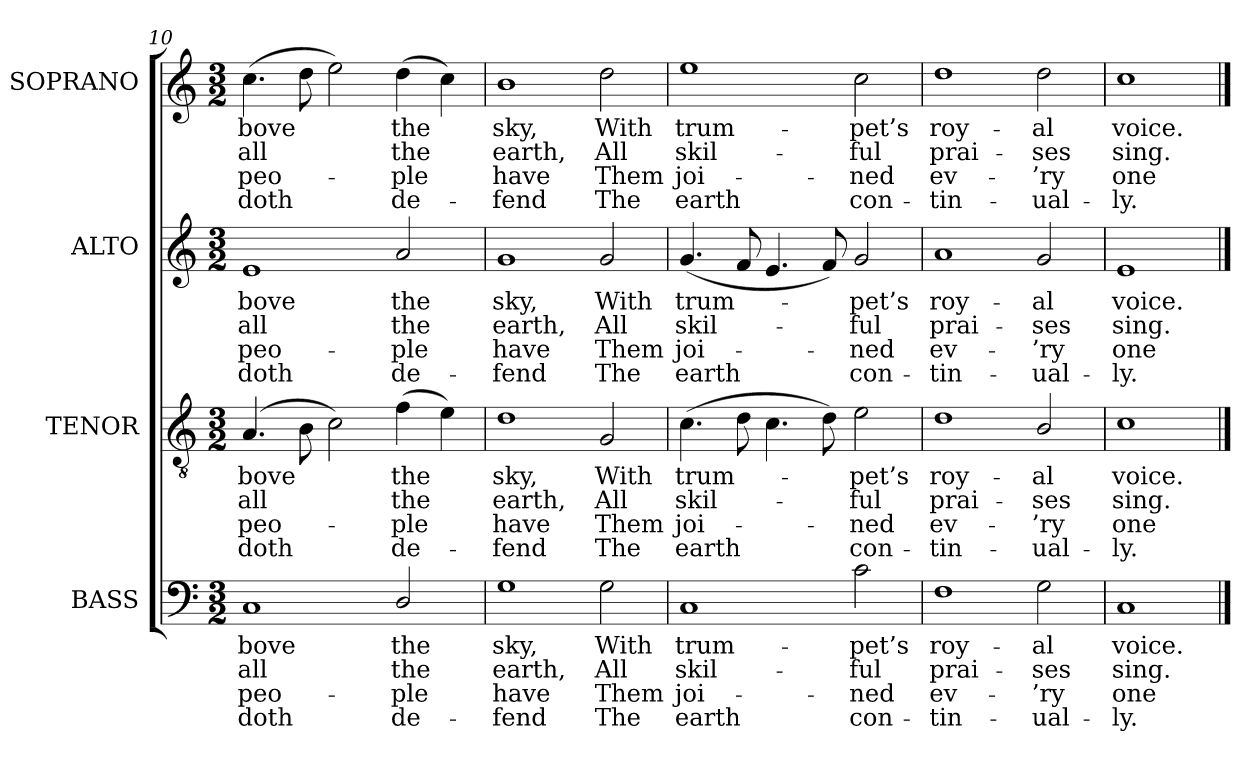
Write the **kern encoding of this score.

**kern	**text	**text	**text	**text	**kern	**text	**text	**text	**text	**kern	**text	**text	**text	**text	**kern	**text	**text	**text	**text
*part4	*part4	*part4	*part4	*part4	*part3	*part3	*part3	*part3	*part3	*part2	*part2	*part2	*part2	*part2	*part1	*part1	*part1	*part1	*part1
*staff4	*staff4	*staff4	*staff4	*staff4	*staff3	*staff3	*staff3	*staff3	*staff3	*staff2	*staff2	*staff2	*staff2	*staff2	*staff1	*staff1	*staff1	*staff1	*staff1
*I"BASS	*	*	*	*	*I"TENOR	*	*	*	*	*I"ALTO	*	*	*	*	*I"SOPRANO	*	*	*	*
*I'B.	*	*	*	*	*I'T.	*	*	*	*	*I'A.	*	*	*	*	*I'S.	*	*	*	*
*clefF4	*	*	*	*	*clefGv2	*	*	*	*	*clefG2	*	*	*	*	*clefG2	*	*	*	*
*	*	*	*	*	*ITrd7c12	*	*	*	*	*	*	*	*	*	*	*	*	*	*
*k[]	*	*	*	*	*k[]	*	*	*	*	*k[]	*	*	*	*	*k[]	*	*	*	*
*a:	*	*	*	*	*a:	*	*	*	*	*a:	*	*	*	*	*a:	*	*	*	*
*M3/2	*	*	*	*	*M3/2	*	*	*	*	*M3/2	*	*	*	*	*M3/2	*	*	*	*
=10	=10	=10	=10	=10	=10	=10	=10	=10	=10	=10	=10	=10	=10	=10	=10	=10	=10	=10	=10
!	!LO:LY:b:color=#000000	!LO:LY:b:color=#000000	!LO:LY:b:color=#000000	!LO:LY:b:color=#000000	!	!	!	!	!	!	!	!	!	!	!	!	!	!	!
!	!	!	!	!	!	!LO:LY:b:color=#000000	!LO:LY:b:color=#000000	!LO:LY:b:color=#000000	!LO:LY:b:color=#000000	!	!	!	!	!	!	!	!	!	!
!	!	!	!	!	!	!	!	!	!	!	!LO:LY:b:color=#000000	!LO:LY:b:color=#000000	!LO:LY:b:color=#000000	!LO:LY:b:color=#000000	!	!	!	!	!
!	!	!	!	!	!	!	!	!	!	!	!	!	!	!	!	!LO:LY:b:color=#000000	!LO:LY:b:color=#000000	!LO:LY:b:color=#000000	!LO:LY:b:color=#000000
1Ci	-bove	all	peo-	-doth	(4.AAi/	-bove	all	peo-	-doth	1ei	-bove	all	peo-	-doth	(4.cci\	-bove	all	peo-	-doth
.	.	.	.	.	8BBi\	.	.	.	.	.	.	.	.	.	8ddi\	.	.	.	.
.	.	.	.	.	2Ci\)	.	.	.	.	.	.	.	.	.	2eei\)	.	.	.	.
!	!LO:LY:b:color=#000000	!LO:LY:b:color=#000000	!LO:LY:b:color=#000000	!LO:LY:b:color=#000000	!	!	!	!	!	!	!	!	!	!	!	!	!	!	!
!	!	!	!	!	!	!LO:LY:b:color=#000000	!LO:LY:b:color=#000000	!LO:LY:b:color=#000000	!LO:LY:b:color=#000000	!	!	!	!	!	!	!	!	!	!
!	!	!	!	!	!	!	!	!	!	!	!LO:LY:b:color=#000000	!LO:LY:b:color=#000000	!LO:LY:b:color=#000000	!LO:LY:b:color=#000000	!	!	!	!	!
!	!	!	!	!	!	!	!	!	!	!	!	!	!	!	!	!LO:LY:b:color=#000000	!LO:LY:b:color=#000000	!LO:LY:b:color=#000000	!LO:LY:b:color=#000000
2Di/	the	the	ple	de-	(4Fi\	the	the	ple	de-	2ai/	the	the	ple	de-	(4ddi\	the	the	ple	de-
.	.	.	.	.	4Ei\)	.	.	.	.	.	.	.	.	.	4cci\)	.	.	.	.
=11	=11	=11	=11	=11	=11	=11	=11	=11	=11	=11	=11	=11	=11	=11	=11	=11	=11	=11	=11
!	!LO:LY:b:color=#000000	!LO:LY:b:color=#000000	!LO:LY:b:color=#000000	!LO:LY:b:color=#000000	!	!	!	!	!	!	!	!	!	!	!	!	!	!	!
!	!	!	!	!	!	!LO:LY:b:color=#000000	!LO:LY:b:color=#000000	!LO:LY:b:color=#000000	!LO:LY:b:color=#000000	!	!	!	!	!	!	!	!	!	!
!	!	!	!	!	!	!	!	!	!	!	!LO:LY:b:color=#000000	!LO:LY:b:color=#000000	!LO:LY:b:color=#000000	!LO:LY:b:color=#000000	!	!	!	!	!
!	!	!	!	!	!	!	!	!	!	!	!	!	!	!	!	!LO:LY:b:color=#000000	!LO:LY:b:color=#000000	!LO:LY:b:color=#000000	!LO:LY:b:color=#000000
1Gi	sky,	earth,	-have	fend	1Di	sky,	earth,	-have	fend	1gi	sky,	earth,	-have	fend	1bi	sky,	earth,	-have	fend
!	!LO:LY:b:color=#000000	!LO:LY:b:color=#000000	!LO:LY:b:color=#000000	!LO:LY:b:color=#000000	!	!	!	!	!	!	!	!	!	!	!	!	!	!	!
!	!	!	!	!	!	!LO:LY:b:color=#000000	!LO:LY:b:color=#000000	!LO:LY:b:color=#000000	!LO:LY:b:color=#000000	!	!	!	!	!	!	!	!	!	!
!	!	!	!	!	!	!	!	!	!	!	!LO:LY:b:color=#000000	!LO:LY:b:color=#000000	!LO:LY:b:color=#000000	!LO:LY:b:color=#000000	!	!	!	!	!
!	!	!	!	!	!	!	!	!	!	!	!	!	!	!	!	!LO:LY:b:color=#000000	!LO:LY:b:color=#000000	!LO:LY:b:color=#000000	!LO:LY:b:color=#000000
2Gi\	With	All	Them	The	2GGi/	With	All	Them	The	2gi/	With	All	Them	The	2ddi\	With	All	Them	The
=12	=12	=12	=12	=12	=12	=12	=12	=12	=12	=12	=12	=12	=12	=12	=12	=12	=12	=12	=12
!	!LO:LY:b:color=#000000	!LO:LY:b:color=#000000	!LO:LY:b:color=#000000	!LO:LY:b:color=#000000	!	!	!	!	!	!	!	!	!	!	!	!	!	!	!
!	!	!	!	!	!	!LO:LY:b:color=#000000	!LO:LY:b:color=#000000	!LO:LY:b:color=#000000	!LO:LY:b:color=#000000	!	!	!	!	!	!	!	!	!	!
!	!	!	!	!	!	!	!	!	!	!	!LO:LY:b:color=#000000	!LO:LY:b:color=#000000	!LO:LY:b:color=#000000	!LO:LY:b:color=#000000	!	!	!	!	!
!	!	!	!	!	!	!	!	!	!	!	!	!	!	!	!	!LO:LY:b:color=#000000	!LO:LY:b:color=#000000	!LO:LY:b:color=#000000	!LO:LY:b:color=#000000
1Ci	trum-	skil-	joi-	-earth	(4.Ci\	trum-	skil-	joi-	-earth	(4.gi/	trum-	skil-	joi-	-earth	1eei	trum-	skil-	joi-	-earth
.	.	.	.	.	8Di\	.	.	.	.	8fi/	.	.	.	.	.	.	.	.	.
.	.	.	.	.	4.Ci\	.	.	.	.	4.ei/	.	.	.	.	.	.	.	.	.
.	.	.	.	.	8Di\)	.	.	.	.	8fi/)	.	.	.	.	.	.	.	.	.
!	!LO:LY:b:color=#000000	!LO:LY:b:color=#000000	!LO:LY:b:color=#000000	!LO:LY:b:color=#000000	!	!	!	!	!	!	!	!	!	!	!	!	!	!	!
!	!	!	!	!	!	!LO:LY:b:color=#000000	!LO:LY:b:color=#000000	!LO:LY:b:color=#000000	!LO:LY:b:color=#000000	!	!	!	!	!	!	!	!	!	!
!	!	!	!	!	!	!	!	!	!	!	!LO:LY:b:color=#000000	!LO:LY:b:color=#000000	!LO:LY:b:color=#000000	!LO:LY:b:color=#000000	!	!	!	!	!
!	!	!	!	!	!	!	!	!	!	!	!	!	!	!	!	!LO:LY:b:color=#000000	!LO:LY:b:color=#000000	!LO:LY:b:color=#000000	!LO:LY:b:color=#000000
2ci\	-pet’s	-ful	ned	con-	2Ei\	-pet’s	-ful	ned	con-	2gi/	-pet’s	-ful	ned	con-	2cci\	-pet’s	-ful	ned	con-
=13	=13	=13	=13	=13	=13	=13	=13	=13	=13	=13	=13	=13	=13	=13	=13	=13	=13	=13	=13
!	!LO:LY:b:color=#000000	!LO:LY:b:color=#000000	!LO:LY:b:color=#000000	!LO:LY:b:color=#000000	!	!	!	!	!	!	!	!	!	!	!	!	!	!	!
!	!	!	!	!	!	!LO:LY:b:color=#000000	!LO:LY:b:color=#000000	!LO:LY:b:color=#000000	!LO:LY:b:color=#000000	!	!	!	!	!	!	!	!	!	!
!	!	!	!	!	!	!	!	!	!	!	!LO:LY:b:color=#000000	!LO:LY:b:color=#000000	!LO:LY:b:color=#000000	!LO:LY:b:color=#000000	!	!	!	!	!
!	!	!	!	!	!	!	!	!	!	!	!	!	!	!	!	!LO:LY:b:color=#000000	!LO:LY:b:color=#000000	!LO:LY:b:color=#000000	!LO:LY:b:color=#000000
1Fi	roy-	prai-	-ev-	-tin-	1Di	roy-	prai-	-ev-	-tin-	1ai	roy-	prai-	-ev-	-tin-	1ddi	roy-	prai-	-ev-	-tin-
!	!LO:LY:b:color=#000000	!LO:LY:b:color=#000000	!LO:LY:b:color=#000000	!LO:LY:b:color=#000000	!	!	!	!	!	!	!	!	!	!	!	!	!	!	!
!	!	!	!	!	!	!LO:LY:b:color=#000000	!LO:LY:b:color=#000000	!LO:LY:b:color=#000000	!LO:LY:b:color=#000000	!	!	!	!	!	!	!	!	!	!
!	!	!	!	!	!	!	!	!	!	!	!LO:LY:b:color=#000000	!LO:LY:b:color=#000000	!LO:LY:b:color=#000000	!LO:LY:b:color=#000000	!	!	!	!	!
!	!	!	!	!	!	!	!	!	!	!	!	!	!	!	!	!LO:LY:b:color=#000000	!LO:LY:b:color=#000000	!LO:LY:b:color=#000000	!LO:LY:b:color=#000000
2Gi\	-al	-ses	-’ry	ual-	2BBi/	-al	-ses	-’ry	ual-	2gi/	-al	-ses	-’ry	ual-	2ddi\	-al	-ses	-’ry	ual-
=14	=14	=14	=14	=14	=14	=14	=14	=14	=14	=14	=14	=14	=14	=14	=14	=14	=14	=14	=14
!	!LO:LY:b:color=#000000	!LO:LY:b:color=#000000	!LO:LY:b:color=#000000	!LO:LY:b:color=#000000	!	!	!	!	!	!	!	!	!	!	!	!	!	!	!
!	!	!	!	!	!	!LO:LY:b:color=#000000	!LO:LY:b:color=#000000	!LO:LY:b:color=#000000	!LO:LY:b:color=#000000	!	!	!	!	!	!	!	!	!	!
!	!	!	!	!	!	!	!	!	!	!	!LO:LY:b:color=#000000	!LO:LY:b:color=#000000	!LO:LY:b:color=#000000	!LO:LY:b:color=#000000	!	!	!	!	!
!	!	!	!	!	!	!	!	!	!	!	!	!	!	!	!	!LO:LY:b:color=#000000	!LO:LY:b:color=#000000	!LO:LY:b:color=#000000	!LO:LY:b:color=#000000
1Ci	voice.	sing.	-one	ly.	1Ci	voice.	sing.	-one	ly.	1ei	voice.	sing.	-one	ly.	1cci	voice.	sing.	-one	ly.
==	==	==	==	==	==	==	==	==	==	==	==	==	==	==	==	==	==	==	==
*-	*-	*-	*-	*-	*-	*-	*-	*-	*-	*-	*-	*-	*-	*-	*-	*-	*-	*-	*-
